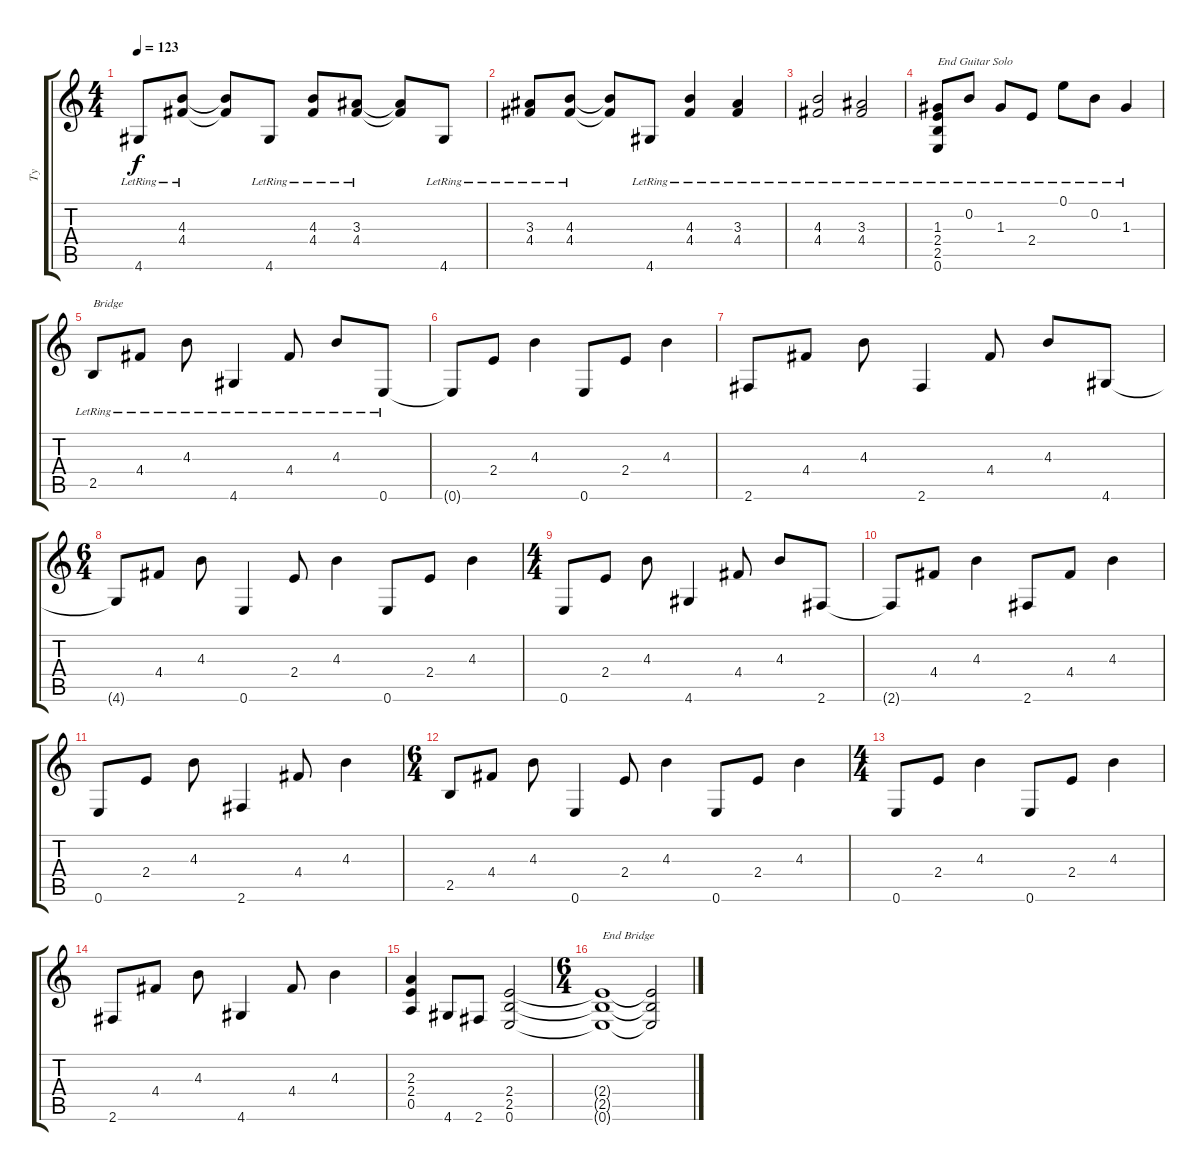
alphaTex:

\track ("Ty" "Ty") {instrument electricguitarclean}
\staff {score tabs}
\tuning (E4 B3 G3 D3 A2 E2) {hide}
\ts (4 4)
\tempo 123
\clef g2
\ks c
4.6{lr}.8{dy f} (4.3 4.4{lr}).8 (4.3{t} 4.4{t}).8 4.6{lr}.8 (4.3 4.4{lr}).8 (3.3 4.4{lr}).8 (3.3{t} 4.4{t}).8 4.6{lr}.8 |
(3.3 4.4{lr}).8 (4.3 4.4{lr}).8 (4.3{t} 4.4{t}).8 4.6{lr}.8 (4.3 4.4{lr}).4 (3.3 4.4{lr}).4 |
(4.3 4.4{lr}).2 (3.3 4.4{lr}).2 |
(1.3 2.4{lr} 2.5 0.6).8{txt "End Guitar Solo"} 0.2{lr}.8 1.3{lr}.8 2.4{lr}.8 0.1{lr}.8 0.2{lr}.8 1.3{lr}.4 |
2.5{lr}.8{txt "Bridge"} 4.4{lr}.8 4.3{lr}.8 4.6{lr}.4 4.4{lr}.8 4.3{lr}.8 0.6{lr}.8 |
0.6{t}.8 2.4.8 4.3.4 0.6.8 2.4.8 4.3.4 |
2.6.8 4.4.8 4.3.8 2.6.4 4.4.8 4.3.8 4.6.8 |
\ts (6 4)
4.6{t}.8 4.4.8 4.3.8 0.6.4 2.4.8 4.3.4 0.6.8 2.4.8 4.3.4 |
\ts (4 4)
0.6.8 2.4.8 4.3.8 4.6.4 4.4.8 4.3.8 2.6.8 |
2.6{t}.8 4.4.8 4.3.4 2.6.8 4.4.8 4.3.4 |
0.6.8 2.4.8 4.3.8 2.6.4 4.4.8 4.3.4 |
\ts (6 4)
2.5.8 4.4.8 4.3.8 0.6.4 2.4.8 4.3.4 0.6.8 2.4.8 4.3.4 |
\ts (4 4)
0.6.8 2.4.8 4.3.4 0.6.8 2.4.8 4.3.4 |
2.6.8 4.4.8 4.3.8 4.6.4 4.4.8 4.3.4 |
(2.3 2.4 0.5).4 4.6.8 2.6.8 (2.4 2.5 0.6).2 |
\ts (6 4)
(2.4{t} 2.5{t} 0.6{t}).1{txt "End Bridge"} (2.4{t} 2.5{t} 0.6{t}).2
